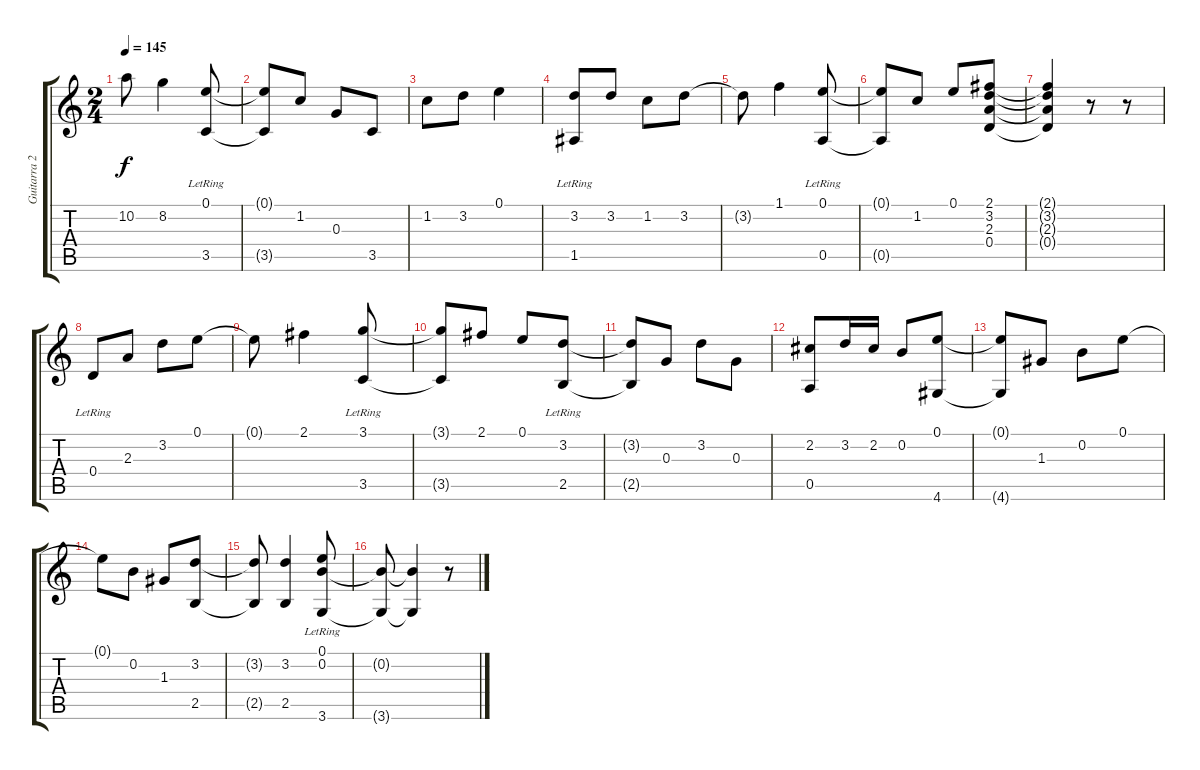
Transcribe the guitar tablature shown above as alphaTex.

\track ("Guitarra 2" "Guitarra 2") {instrument electricbassfinger}
\staff {score tabs}
\tuning (E4 B3 G3 D3 A2 E2) {hide}
\ts (2 4)
\tempo 145
\clef g2
\ks c
10.2{t}.8{dy f} 8.2.4 (0.1 3.5{lr}).8 |
(0.1{t} 3.5{t}).8 1.2.8 0.3.8 3.5.8 |
1.2.8 3.2.8 0.1.4 |
(3.2 1.5{lr}).8 3.2.8 1.2.8 3.2.8 |
3.2{t}.8 1.1.4 (0.1 0.5{lr}).8 |
(0.1{t} 0.5{t}).8 1.2.8 0.1.8 (2.1 3.2 2.3 0.4).8 |
(2.1{t} 3.2{t} 2.3{t} 0.4{t}).4 r.8 r.8 |
0.4{lr}.8 2.3.8 3.2.8 0.1.8 |
0.1{t}.8 2.1.4 (3.1 3.5{lr}).8 |
(3.1{t} 3.5{t}).8 2.1.8 0.1.8 (3.2 2.5{lr}).8 |
(3.2{t} 2.5{t}).8 0.3.8 3.2.8 0.3.8 |
(2.2 0.5).8 3.2.16 2.2.16 0.2.8 (0.1 4.6).8 |
(0.1{t} 4.6{t}).8 1.3.8 0.2.8 0.1.8 |
0.1{t}.8 0.2.8 1.3.8 (3.2 2.5).8 |
(3.2{t} 2.5{t}).8 (3.2 2.5).4 (0.1 0.2 3.6{lr}).8 |
(0.2{t} 3.6{t}).8 (0.2{t} 3.6{t}).4 r.8
